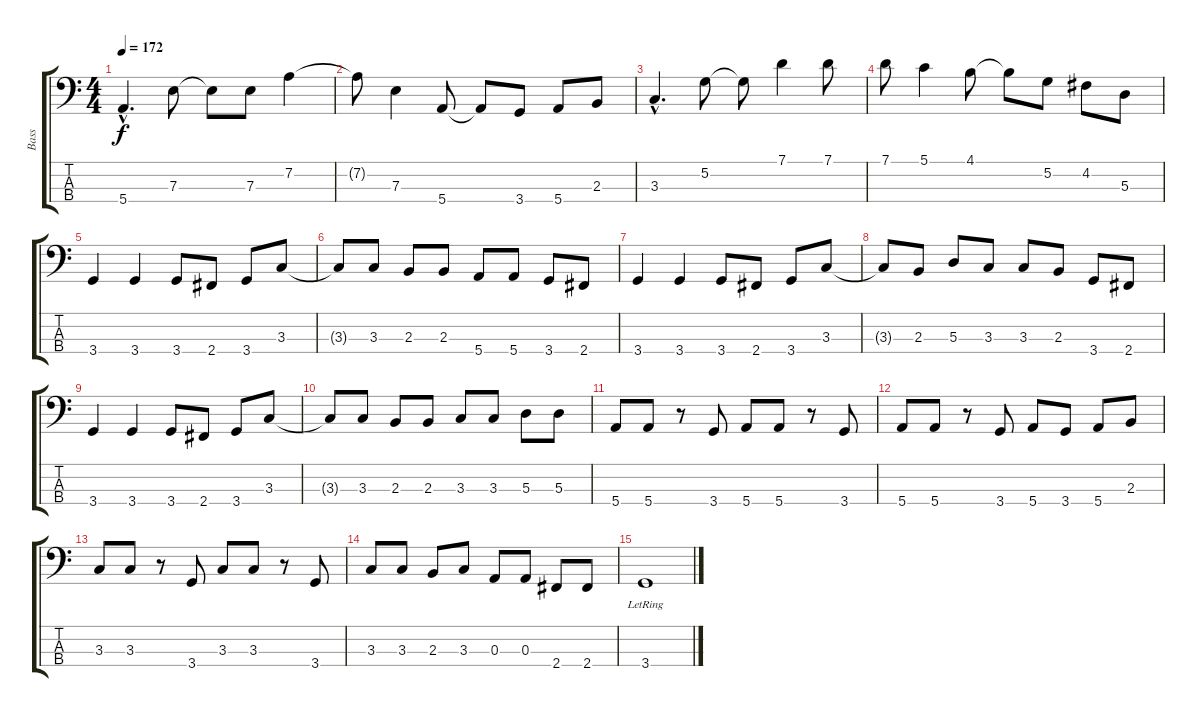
\track ("Bass" "Bass") {instrument electricbasspick}
\staff {score tabs}
\tuning (G2 D2 A1 E1) {hide}
\ts (4 4)
\tempo 172
\clef f4
\ks c
5.4{hac}.4{d dy f} 7.3.8 7.3{t}.8 7.3.8 7.2.4 |
7.2{t}.8 7.3.4 5.4.8 5.4{t}.8 3.4.8 5.4.8 2.3.8 |
3.3{hac}.4{d} 5.2.8 5.2{t}.8 7.1.4 7.1.8 |
7.1.8 5.1.4 4.1.8 4.1{t}.8 5.2.8 4.2.8 5.3.8 |
3.4.4 3.4.4 3.4.8 2.4.8 3.4.8 3.3.8 |
3.3{t}.8 3.3.8 2.3.8 2.3.8 5.4.8 5.4.8 3.4.8 2.4.8 |
3.4.4 3.4.4 3.4.8 2.4.8 3.4.8 3.3.8 |
3.3{t}.8 2.3.8 5.3.8 3.3.8 3.3.8 2.3.8 3.4.8 2.4.8 |
3.4.4 3.4.4 3.4.8 2.4.8 3.4.8 3.3.8 |
3.3{t}.8 3.3.8 2.3.8 2.3.8 3.3.8 3.3.8 5.3.8 5.3.8 |
5.4.8 5.4.8 r.8 3.4.8 5.4.8 5.4.8 r.8 3.4.8 |
5.4.8 5.4.8 r.8 3.4.8 5.4.8 3.4.8 5.4.8 2.3.8 |
3.3.8 3.3.8 r.8 3.4.8 3.3.8 3.3.8 r.8 3.4.8 |
3.3.8 3.3.8 2.3.8 3.3.8 0.3.8 0.3.8 2.4.8 2.4.8 |
3.4{lr}.1
